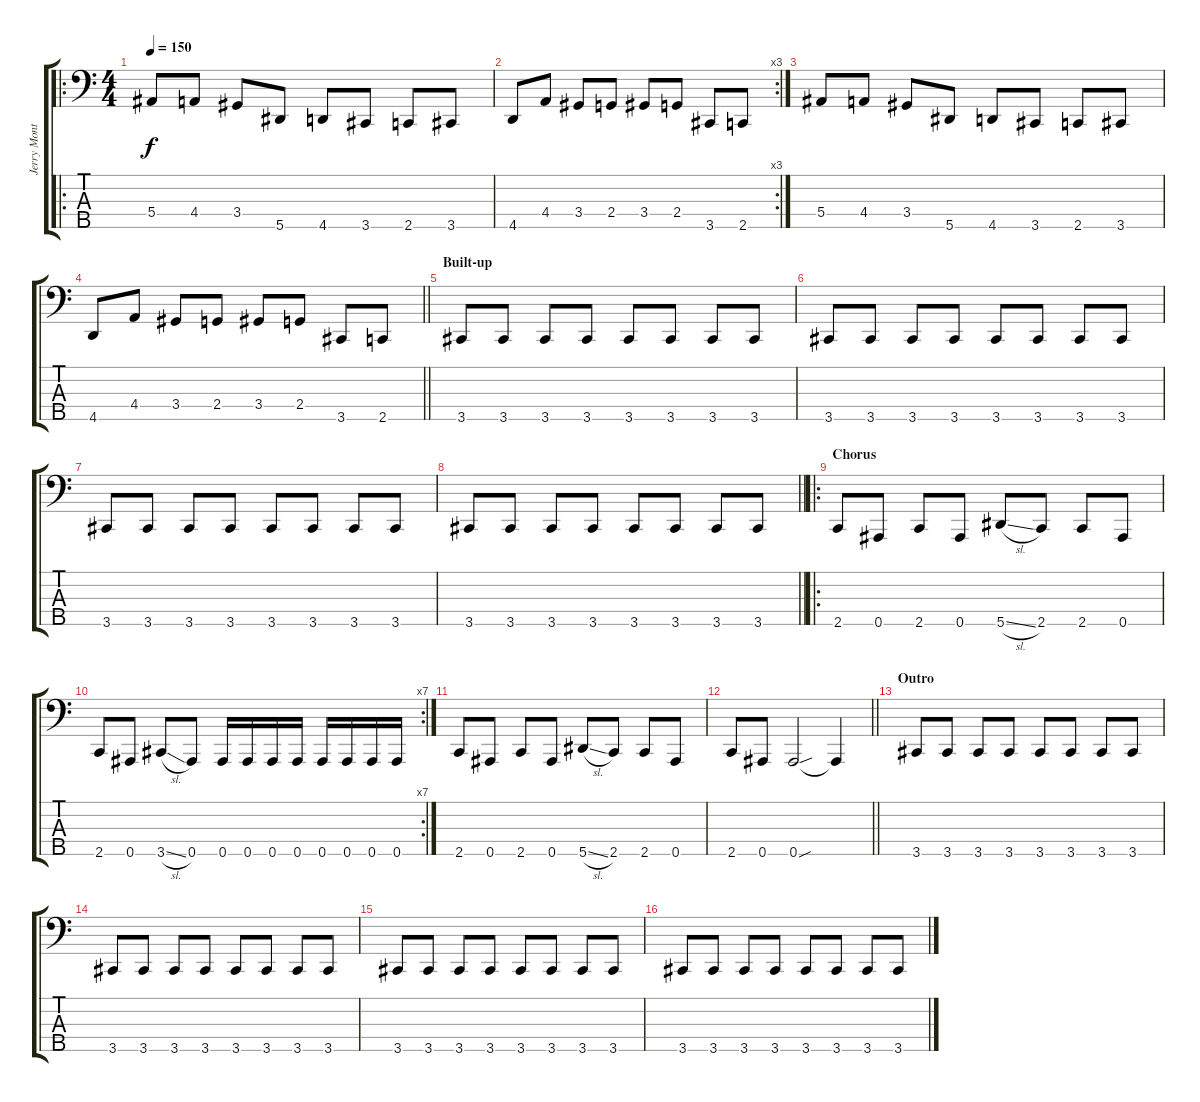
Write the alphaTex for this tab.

\track ("Jerry Montano" "Jerry Mont") {instrument electricbasspick}
\staff {score tabs}
\tuning (Ab2 Eb2 Bb1 F1 Bb0) {hide}
\ro
\ts (4 4)
\tempo 150
\clef f4
\ks c
5.4.8{dy f} 4.4.8 3.4.8 5.5.8 4.5.8 3.5.8 2.5.8 3.5.8 |
\rc 3
4.5.8 4.4.8 3.4.8 2.4.8 3.4.8 2.4.8 3.5.8 2.5.8 |
5.4.8 4.4.8 3.4.8 5.5.8 4.5.8 3.5.8 2.5.8 3.5.8 |
\barLineRight lightlight
4.5.8 4.4.8 3.4.8 2.4.8 3.4.8 2.4.8 3.5.8 2.5.8 |
\section ("" "Built-up")
3.5.8 3.5.8 3.5.8 3.5.8 3.5.8 3.5.8 3.5.8 3.5.8 |
3.5.8 3.5.8 3.5.8 3.5.8 3.5.8 3.5.8 3.5.8 3.5.8 |
3.5.8 3.5.8 3.5.8 3.5.8 3.5.8 3.5.8 3.5.8 3.5.8 |
\barLineRight lightlight
3.5.8 3.5.8 3.5.8 3.5.8 3.5.8 3.5.8 3.5.8 3.5.8 |
\ro
\section ("" "Chorus")
2.5.8 0.5.8 2.5.8 0.5.8 5.5{sl}.8 2.5.8 2.5.8 0.5.8 |
\rc 7
2.5.8 0.5.8 3.5{sl}.8 0.5.8 0.5.16 0.5.16 0.5.16 0.5.16 0.5.16 0.5.16 0.5.16 0.5.16 |
2.5.8 0.5.8 2.5.8 0.5.8 5.5{sl}.8 2.5.8 2.5.8 0.5.8 |
\barLineRight lightlight
2.5.8 0.5.8 0.5{sou}.2 0.5{t}.4 |
\section ("" "Outro")
3.5.8 3.5.8 3.5.8 3.5.8 3.5.8 3.5.8 3.5.8 3.5.8 |
3.5.8 3.5.8 3.5.8 3.5.8 3.5.8 3.5.8 3.5.8 3.5.8 |
3.5.8 3.5.8 3.5.8 3.5.8 3.5.8 3.5.8 3.5.8 3.5.8 |
3.5.8 3.5.8 3.5.8 3.5.8 3.5.8 3.5.8 3.5.8 3.5.8
